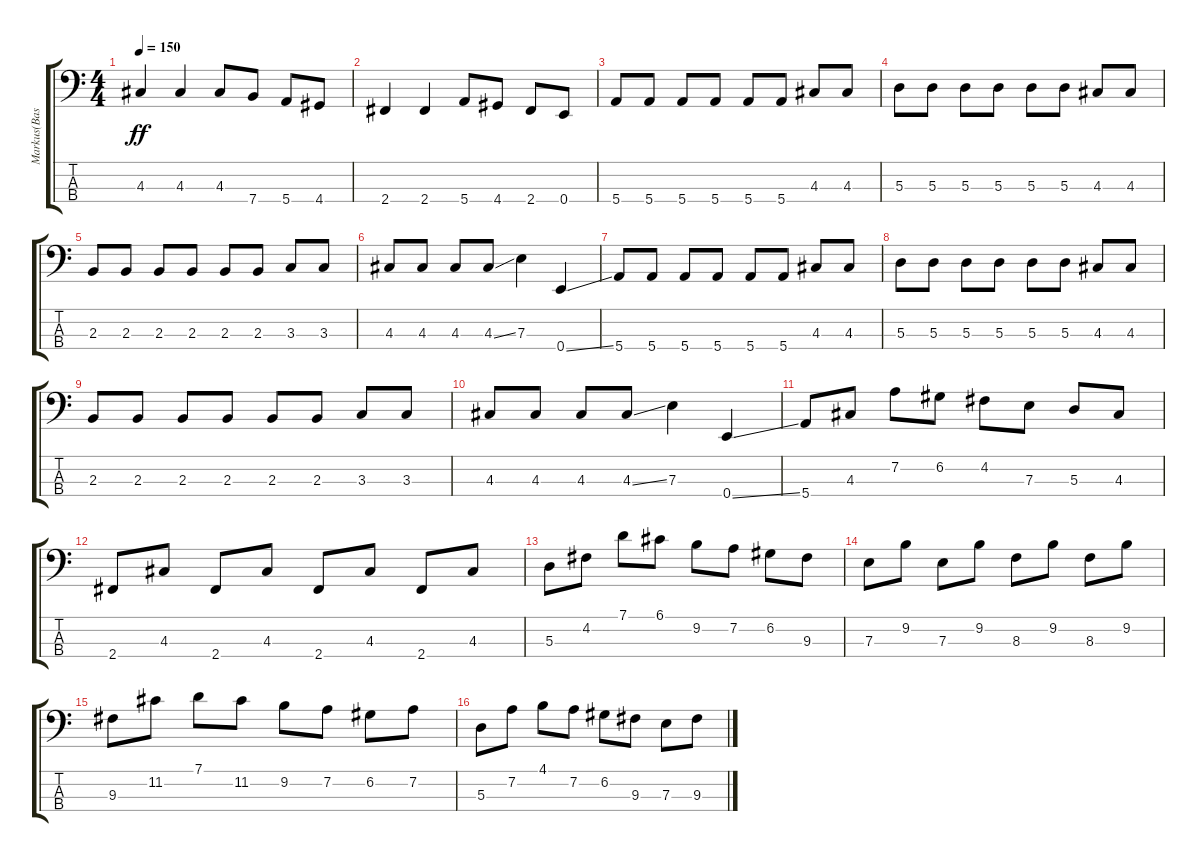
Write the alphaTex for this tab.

\track ("Markus(Bass)" "Markus(Bas") {instrument electricbassfinger}
\staff {score tabs}
\tuning (G2 D2 A1 E1) {hide}
\ts (4 4)
\tempo 150
\clef f4
\ks c
4.3.4{dy ff} 4.3.4 4.3.8 7.4.8 5.4.8 4.4.8 |
2.4.4 2.4.4 5.4.8 4.4.8 2.4.8 0.4.8 |
5.4.8 5.4.8 5.4.8 5.4.8 5.4.8 5.4.8 4.3.8 4.3.8 |
5.3.8 5.3.8 5.3.8 5.3.8 5.3.8 5.3.8 4.3.8 4.3.8 |
2.3.8 2.3.8 2.3.8 2.3.8 2.3.8 2.3.8 3.3.8 3.3.8 |
4.3.8 4.3.8 4.3.8 4.3{ss}.8 7.3.4 0.4{ss}.4 |
5.4.8 5.4.8 5.4.8 5.4.8 5.4.8 5.4.8 4.3.8 4.3.8 |
5.3.8 5.3.8 5.3.8 5.3.8 5.3.8 5.3.8 4.3.8 4.3.8 |
2.3.8 2.3.8 2.3.8 2.3.8 2.3.8 2.3.8 3.3.8 3.3.8 |
4.3.8 4.3.8 4.3.8 4.3{ss}.8 7.3.4 0.4{ss}.4 |
5.4.8 4.3.8 7.2.8 6.2.8 4.2.8 7.3.8 5.3.8 4.3.8 |
2.4.8 4.3.8 2.4.8 4.3.8 2.4.8 4.3.8 2.4.8 4.3.8 |
5.3.8 4.2.8 7.1.8 6.1.8 9.2.8 7.2.8 6.2.8 9.3.8 |
7.3.8 9.2.8 7.3.8 9.2.8 8.3.8 9.2.8 8.3.8 9.2.8 |
9.3.8 11.2.8 7.1.8 11.2.8 9.2.8 7.2.8 6.2.8 7.2.8 |
5.3.8 7.2.8 4.1.8 7.2.8 6.2.8 9.3.8 7.3.8 9.3.8
